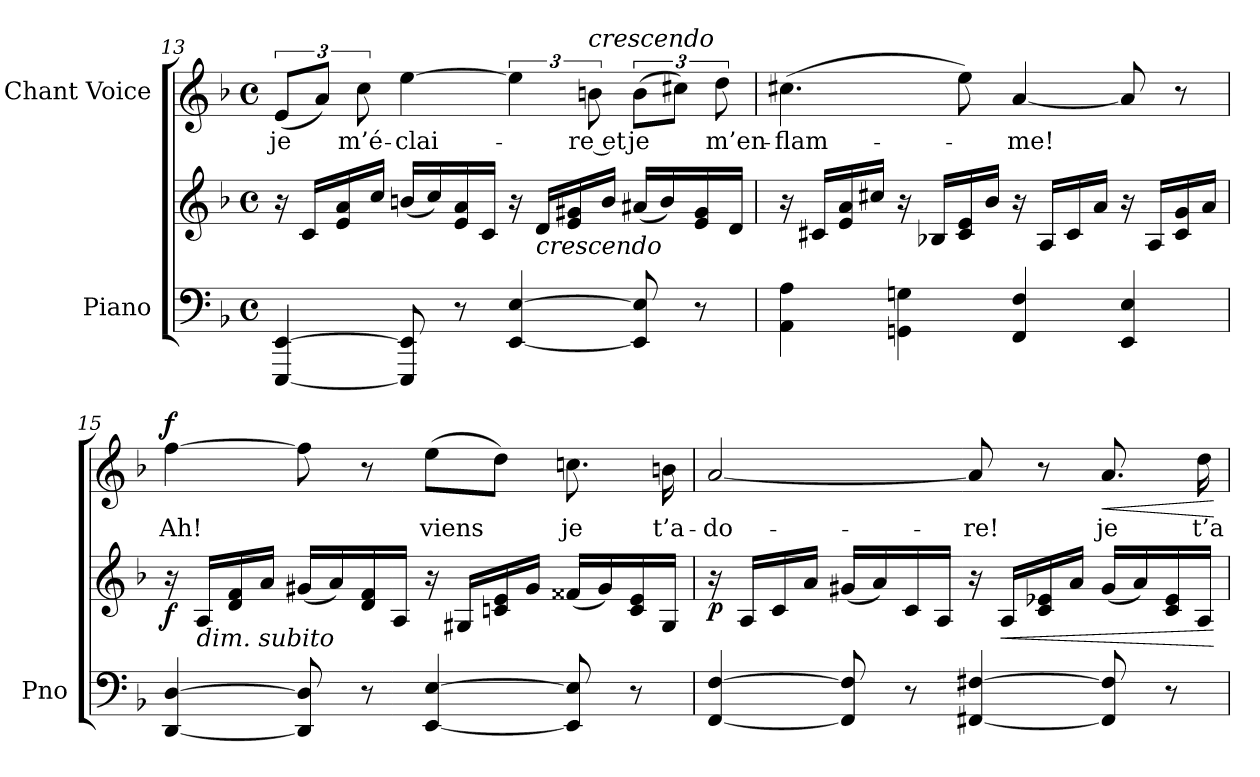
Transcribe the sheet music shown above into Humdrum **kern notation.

**kern	**kern	**dynam	**kern	**text	**dynam
*part2	*part2	*part2	*part1	*part1	*part1
*staff3	*staff2	*staff2/3	*staff1	*staff1	*staff1
*I"Piano	*	*	*I"Chant Voice	*	*
*I'Pno	*	*	*	*	*
!!LO:LB:g=z
*clefF4	*clefG2	*	*clefG2	*	*
*k[b-]	*k[b-]	*	*k[b-]	*	*
*M4/4	*M4/4	*	*M4/4	*	*
*met(c)	*met(c)	*	*met(c)	*	*
=13	=13	=13	=13	=13	=13
!	!	!	!	!LO:LY:b	!
[4EEE/ [4EE/	16r	.	(12e/L	je	.
.	16c/LL	.	.	.	.
.	.	.	12a/J)	.	.
.	16e/ 16a/	.	.	.	.
!	!	!	!	!LO:LY:b	!
.	.	.	12cc\	m’é-	.
.	16cc/JJ	.	.	.	.
!	!	!	!	!LO:LY:b	!
8EEE/] 8EE/]	(16bn/LL	.	[4ee\	-clai-	.
.	16cc/)	.	.	.	.
8r	16e/ 16a/	.	.	.	.
.	16c/JJ	.	.	.	.
[4EE/ [4E/	16r	.	6ee\]	.	.
!	!LO:TX:b:i:t=crescendo	!	!	!	!
.	16d/LL	.	.	.	.
.	16e/ 16g#X/	.	.	.	.
!	!	!	!LO:TX:a:i:t=crescendo	!	!
!	!	!	!	!LO:LY:b	!
.	.	.	12bn\	-re et	.
.	16b/JJ	.	.	.	.
!	!	!	!	!LO:LY:b	!
8EE/] 8E/]	(16a#X/LL	.	(12b\L	je	.
.	16b/)	.	.	.	.
.	.	.	12cc#X\J)	.	.
8r	16e/ 16g#/	.	.	.	.
!	!	!	!	!LO:LY:b	!
.	.	.	12dd\	m’en-	.
.	16d/JJ	.	.	.	.
!!LO:PB:g=z
=14	=14	=14	=14	=14	=14
!	!	!	!	!LO:LY:b	!
4AA\ 4A\	16r	.	(4.cc#X\	-flam-	.
.	16c#X/LL	.	.	.	.
.	16e/ 16a/	.	.	.	.
.	16cc#X/JJ	.	.	.	.
4GGn\ 4Gn\	16r	.	.	.	.
.	16B-X/LL	.	.	.	.
.	16c#/ 16e/	.	8ee\)	.	.
.	16b-/JJ	.	.	.	.
!	!	!	!	!LO:LY:b	!
4FF/ 4F/	16r	.	[4a/	-me!	.
.	16A/LL	.	.	.	.
.	16c#/	.	.	.	.
.	16a/JJ	.	.	.	.
4EE/ 4E/	16r	.	8a/]	.	.
.	16A/LL	.	.	.	.
.	16c#/ 16g/	.	8r	.	.
.	16a/JJ	.	.	.	.
!!LO:LB:g=z
=15	=15	=15	=15	=15	=15
!	!	!LO:DY:b	!	!LO:LY:b	!LO:DY:a
[4DD/ [4D/	16r	f	[4ff\	Ah!	f
!	!LO:TX:b:i:t=dim. subito	!	!	!	!
.	16A/LL	.	.	.	.
.	16d/ 16f/	.	.	.	.
.	16a/JJ	.	.	.	.
8DD/] 8D/]	(16g#X/LL	.	8ff\]	.	.
.	16a/)	.	.	.	.
8r	16d/ 16f/	.	8r	.	.
.	16A/JJ	.	.	.	.
!	!	!	!	!LO:LY:b	!
[4EE/ [4E/	16r	.	(8ee\L	viens	.
.	16G#X/LL	.	.	.	.
.	16cn/ 16e/	.	8dd\J)	.	.
.	16g#/JJ	.	.	.	.
!	!	!	!	!LO:LY:b	!
8EE/] 8E/]	(16f##X/LL	.	8.ccn\	je	.
.	16g#/)	.	.	.	.
8r	16c/ 16e/	.	.	.	.
!	!	!	!	!LO:LY:b	!
.	16G#/JJ	.	16bn\	t’a-	.
!!LO:LB:g=z
=16	=16	=16	=16	=16	=16
!	!	!LO:DY:b	!	!LO:LY:b	!
[4FF/ [4F/	16r	p	[2a/	-do-	.
.	16A/LL	.	.	.	.
.	16c/	.	.	.	.
.	16a/JJ	.	.	.	.
8FF/] 8F/]	(16g#X/LL	.	.	.	.
.	16a/)	.	.	.	.
8r	16c/	.	.	.	.
.	16A/JJ	.	.	.	.
!	!	!	!	!LO:LY:b	!
[4FF#X/ [4F#X/	16r	.	8a/]	-re!	.
!	!	!LO:HP:b	!	!	!
.	16A/LL	<	.	.	.
.	16c/ 16e-X/	.	8r	.	.
.	16a/JJ	.	.	.	.
!	!	!	!	!LO:LY:b	!LO:HP:b
8FF#/] 8F#/]	(16g#/LL	.	8.a/	je	<
.	16a/)	.	.	.	.
8r	16c/ 16e-/	.	.	.	.
!	!	!	!	!LO:LY:b	!
.	16A/JJ	.	16dd\	t’a-	.
.	.	[	.	.	[
=	=	=	=	=	=
*-	*-	*-	*-	*-	*-
